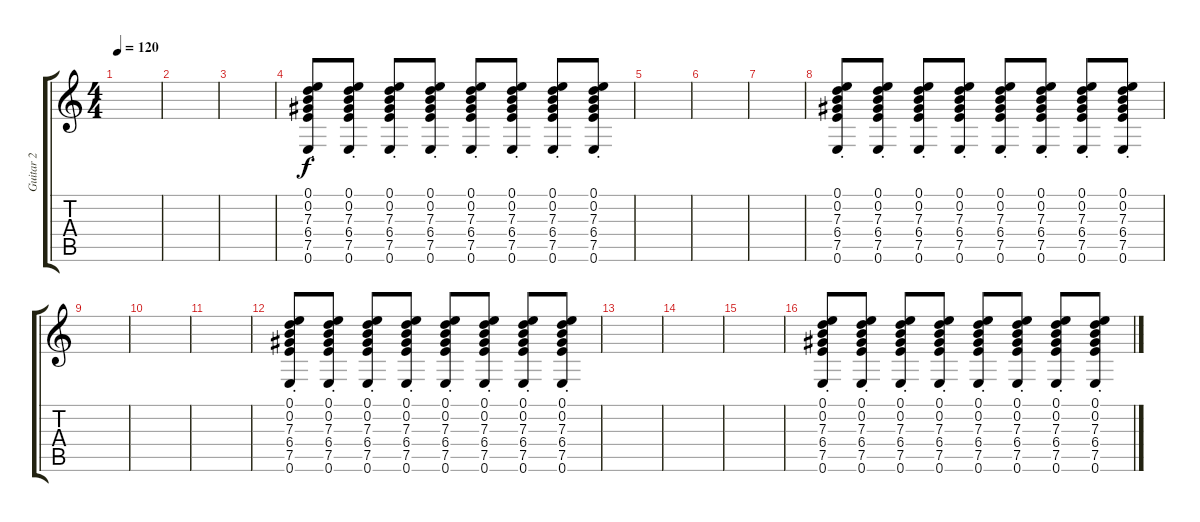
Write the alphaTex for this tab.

\track ("Guitar 2" "Guitar 2") {instrument overdrivenguitar}
\staff {score tabs}
\tuning (E4 B3 G3 D3 A2 E2) {hide}
\ts (4 4)
\tempo 120
\clef g2
\ks c
|
|
|
(0.1{st} 0.2{st} 7.3{st} 6.4{st} 7.5{st} 0.6{st}).8 (0.1{st} 0.2{st} 7.3{st} 6.4{st} 7.5{st} 0.6{st}).8 (0.1{st} 0.2{st} 7.3{st} 6.4{st} 7.5{st} 0.6{st}).8 (0.1{st} 0.2{st} 7.3{st} 6.4{st} 7.5{st} 0.6{st}).8 (0.1{st} 0.2{st} 7.3{st} 6.4{st} 7.5{st} 0.6{st}).8 (0.1{st} 0.2{st} 7.3{st} 6.4{st} 7.5{st} 0.6{st}).8 (0.1{st} 0.2{st} 7.3{st} 6.4{st} 7.5{st} 0.6{st}).8 (0.1{st} 0.2{st} 7.3{st} 6.4{st} 7.5{st} 0.6{st}).8 |
|
|
|
(0.1{st} 0.2{st} 7.3{st} 6.4{st} 7.5{st} 0.6{st}).8 (0.1{st} 0.2{st} 7.3{st} 6.4{st} 7.5{st} 0.6{st}).8 (0.1{st} 0.2{st} 7.3{st} 6.4{st} 7.5{st} 0.6{st}).8 (0.1{st} 0.2{st} 7.3{st} 6.4{st} 7.5{st} 0.6{st}).8 (0.1{st} 0.2{st} 7.3{st} 6.4{st} 7.5{st} 0.6{st}).8 (0.1{st} 0.2{st} 7.3{st} 6.4{st} 7.5{st} 0.6{st}).8 (0.1{st} 0.2{st} 7.3{st} 6.4{st} 7.5{st} 0.6{st}).8 (0.1{st} 0.2{st} 7.3{st} 6.4{st} 7.5{st} 0.6{st}).8 |
|
|
|
(0.1{st} 0.2{st} 7.3{st} 6.4{st} 7.5{st} 0.6{st}).8 (0.1{st} 0.2{st} 7.3{st} 6.4{st} 7.5{st} 0.6{st}).8 (0.1{st} 0.2{st} 7.3{st} 6.4{st} 7.5{st} 0.6{st}).8 (0.1{st} 0.2{st} 7.3{st} 6.4{st} 7.5{st} 0.6{st}).8 (0.1{st} 0.2{st} 7.3{st} 6.4{st} 7.5{st} 0.6{st}).8 (0.1{st} 0.2{st} 7.3{st} 6.4{st} 7.5{st} 0.6{st}).8 (0.1{st} 0.2{st} 7.3{st} 6.4{st} 7.5{st} 0.6{st}).8 (0.1{st} 0.2{st} 7.3{st} 6.4{st} 7.5{st} 0.6{st}).8 |
|
|
|
(0.1{st} 0.2{st} 7.3{st} 6.4{st} 7.5{st} 0.6{st}).8 (0.1{st} 0.2{st} 7.3{st} 6.4{st} 7.5{st} 0.6{st}).8 (0.1{st} 0.2{st} 7.3{st} 6.4{st} 7.5{st} 0.6{st}).8 (0.1{st} 0.2{st} 7.3{st} 6.4{st} 7.5{st} 0.6{st}).8 (0.1{st} 0.2{st} 7.3{st} 6.4{st} 7.5{st} 0.6{st}).8 (0.1{st} 0.2{st} 7.3{st} 6.4{st} 7.5{st} 0.6{st}).8 (0.1{st} 0.2{st} 7.3{st} 6.4{st} 7.5{st} 0.6{st}).8 (0.1{st} 0.2{st} 7.3{st} 6.4{st} 7.5{st} 0.6{st}).8
